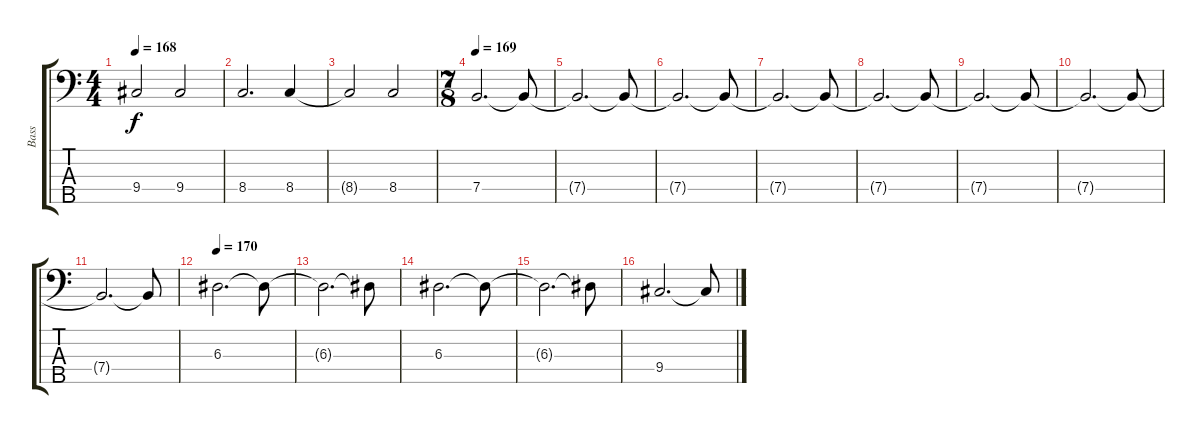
\track ("Bass" "Bass") {instrument electricbassfinger}
\staff {score tabs}
\tuning (G2 D2 A1 E1 B0) {hide}
\ts (4 4)
\tempo 168
\clef f4
\ks c
9.4{t}.2{dy f} 9.4.2 |
8.4.2{d} 8.4.4 |
8.4{t}.2 8.4.2 |
\ts (7 8)
\tempo 169
7.4.2{d} 7.4{t}.8 |
7.4{t}.2{d} 7.4{t}.8 |
7.4{t}.2{d} 7.4{t}.8 |
7.4{t}.2{d} 7.4{t}.8 |
7.4{t}.2{d} 7.4{t}.8 |
7.4{t}.2{d} 7.4{t}.8 |
7.4{t}.2{d} 7.4{t}.8 |
7.4{t}.2{d} 7.4{t}.8 |
\tempo 170
6.3.2{d} 6.3{t}.8 |
6.3{t}.2{d} 6.3{t}.8 |
6.3.2{d} 6.3{t}.8 |
6.3{t}.2{d} 6.3{t}.8 |
9.4.2{d} 9.4{t}.8
